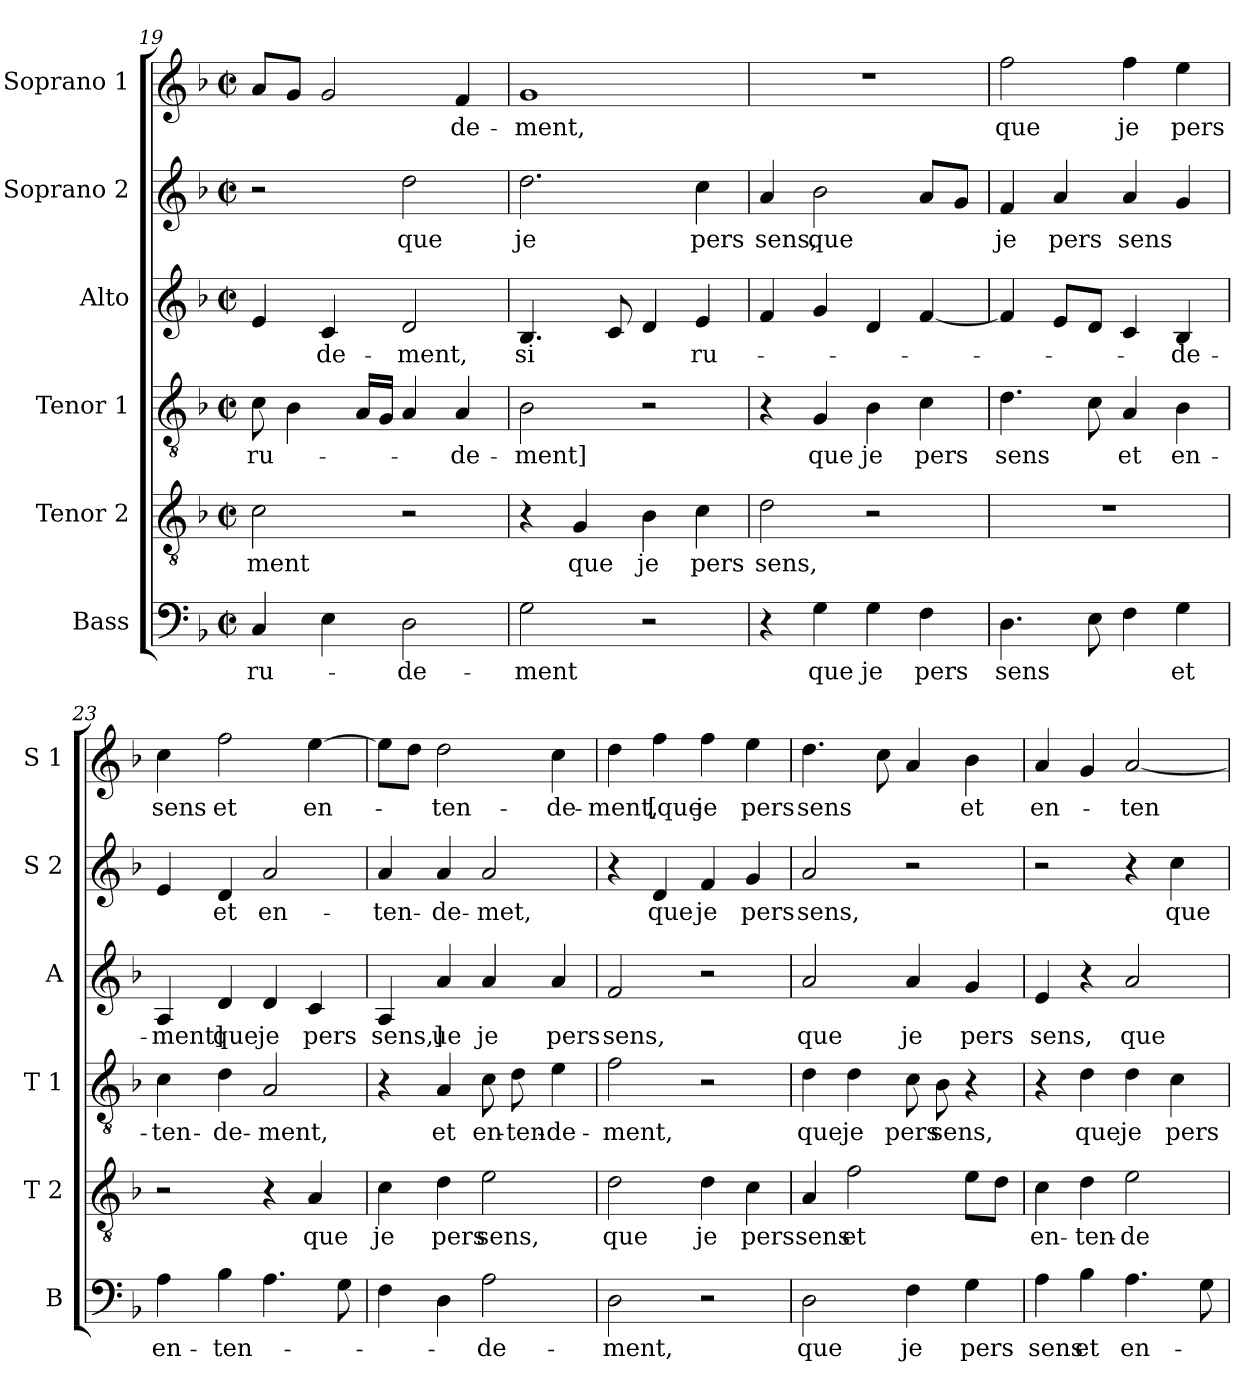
**kern	**text	**kern	**text	**kern	**text	**kern	**text	**kern	**text	**kern	**text
*part6	*part6	*part5	*part5	*part4	*part4	*part3	*part3	*part2	*part2	*part1	*part1
*staff6	*staff6	*staff5	*staff5	*staff4	*staff4	*staff3	*staff3	*staff2	*staff2	*staff1	*staff1
*I"Bass	*	*I"Tenor 2	*	*I"Tenor 1	*	*I"Alto	*	*I"Soprano 2	*	*I"Soprano 1	*
*I'B	*	*I'T 2	*	*I'T 1	*	*I'A	*	*I'S 2	*	*I'S 1	*
!!LO:LB:g=z
*clefF4	*	*clefGv2	*	*clefGv2	*	*clefG2	*	*clefG2	*	*clefG2	*
*k[b-]	*	*k[b-]	*	*k[b-]	*	*k[b-]	*	*k[b-]	*	*k[b-]	*
*F:	*	*F:	*	*F:	*	*F:	*	*F:	*	*F:	*
*M2/2	*	*M2/2	*	*M2/2	*	*M2/2	*	*M2/2	*	*M2/2	*
*met(c|)	*	*met(c|)	*	*met(c|)	*	*met(c|)	*	*met(c|)	*	*met(c|)	*
=19	=19	=19	=19	=19	=19	=19	=19	=19	=19	=19	=19
4C/	ru-	2c\	-ment	8c\	ru-	4e/	.	2r	.	8a/L	.
.	.	.	.	4B-\	.	.	.	.	.	8g/J	.
4E\	.	.	.	.	.	4c/	-de-	.	.	2g/	.
.	.	.	.	16A/LL	.	.	.	.	.	.	.
.	.	.	.	16G/JJ	.	.	.	.	.	.	.
2D\	-de-	2r	.	4A/	.	2d/	-ment,	2dd\	que	.	.
.	.	.	.	4A/	-de-	.	.	.	.	4f/	-de-
=20	=20	=20	=20	=20	=20	=20	=20	=20	=20	=20	=20
2G\	-ment	4r	.	2B-\	-ment]	4.B-/	si	2.dd\	je	1g	-ment,
.	.	4G/	que	.	.	.	.	.	.	.	.
.	.	.	.	.	.	8c/	.	.	.	.	.
2r	.	4B-\	je	2r	.	4d/	.	.	.	.	.
.	.	4c\	pers	.	.	4e/	ru-	4cc\	pers	.	.
=21	=21	=21	=21	=21	=21	=21	=21	=21	=21	=21	=21
4r	.	2d\	sens,	4r	.	4f/	.	4a/	sens,	1r	.
4G\	que	.	.	4G/	que	4g/	.	2b-\	que	.	.
4G\	je	2r	.	4B-\	je	4d/	.	.	.	.	.
4F\	pers	.	.	4c\	pers	[4f/	.	8a/L	.	.	.
.	.	.	.	.	.	.	.	8g/J	.	.	.
=22	=22	=22	=22	=22	=22	=22	=22	=22	=22	=22	=22
4.D\	sens	1r	.	4.d\	sens	4f/]	.	4f/	je	2ff\	que
.	.	.	.	.	.	8e/L	.	4a/	pers	.	.
8E\	.	.	.	8c\	.	8d/J	.	.	.	.	.
4F\	.	.	.	4A/	et	4c/	.	4a/	sens	4ff\	je
4G\	et	.	.	4B-\	en-	4B-/	-de-	4g/	.	4ee\	pers
=23	=23	=23	=23	=23	=23	=23	=23	=23	=23	=23	=23
4A\	en-	2r	.	4c\	-ten-	4A/	-ment]	4e/	.	4cc\	sens
4B-\	-ten-	.	.	4d\	-de-	4d/	que	4d/	et	2ff\	et
4.A\	.	4r	.	2A/	-ment,	4d/	je	2a/	en-	.	.
.	.	4A/	que	.	.	4c/	pers	.	.	[4ee\	en-
8G\	.	.	.	.	.	.	.	.	.	.	.
=24	=24	=24	=24	=24	=24	=24	=24	=24	=24	=24	=24
4F\	.	4c\	je	4r	.	4A/	sens,]	4a/	-ten-	8ee\L]	.
.	.	.	.	.	.	.	.	.	.	8dd\J	.
4D\	.	4d\	pers	4A/	et	4a/	ue	4a/	-de-	2dd\	-ten-
2A\	-de-	2e\	sens,	8c\	en-	4a/	je	2a/	-met,	.	.
.	.	.	.	8d\	-ten-	.	.	.	.	.	.
.	.	.	.	4e\	-de-	4a/	pers	.	.	4cc\	-de-
!!LO:PB:g=z
=25	=25	=25	=25	=25	=25	=25	=25	=25	=25	=25	=25
2D\	-ment,	2d\	que	2f\	-ment,	2f/	sens,	4r	.	4dd\	-ment,
.	.	.	.	.	.	.	.	4d/	que	4ff\	[que
2r	.	4d\	je	2r	.	2r	.	4f/	je	4ff\	je
.	.	4c\	pers	.	.	.	.	4g/	pers	4ee\	pers
=26	=26	=26	=26	=26	=26	=26	=26	=26	=26	=26	=26
2D\	que	4A/	sens	4d\	que	2a/	que	2a/	sens,	4.dd\	sens
.	.	2f\	et	4d\	je	.	.	.	.	.	.
.	.	.	.	.	.	.	.	.	.	8cc\	.
4F\	je	.	.	8c\	pers	4a/	je	2r	.	4a/	.
.	.	.	.	8B-\	sens,	.	.	.	.	.	.
4G\	pers	8e\L	.	4r	.	4g/	pers	.	.	4b-\	et
.	.	8d\J	.	.	.	.	.	.	.	.	.
=27	=27	=27	=27	=27	=27	=27	=27	=27	=27	=27	=27
4A\	sens	4c\	en-	4r	.	4e/	sens,	2r	.	4a/	en-
4B-\	et	4d\	-ten-	4d\	que	4r	.	.	.	4g/	.
4.A\	en-	2e\	-de-	4d\	je	2a/	que	4r	.	[2a/	-ten-
.	.	.	.	4c\	pers	.	.	4cc\	que	.	.
8G\	.	.	.	.	.	.	.	.	.	.	.
=	=	=	=	=	=	=	=	=	=	=	=
*-	*-	*-	*-	*-	*-	*-	*-	*-	*-	*-	*-
